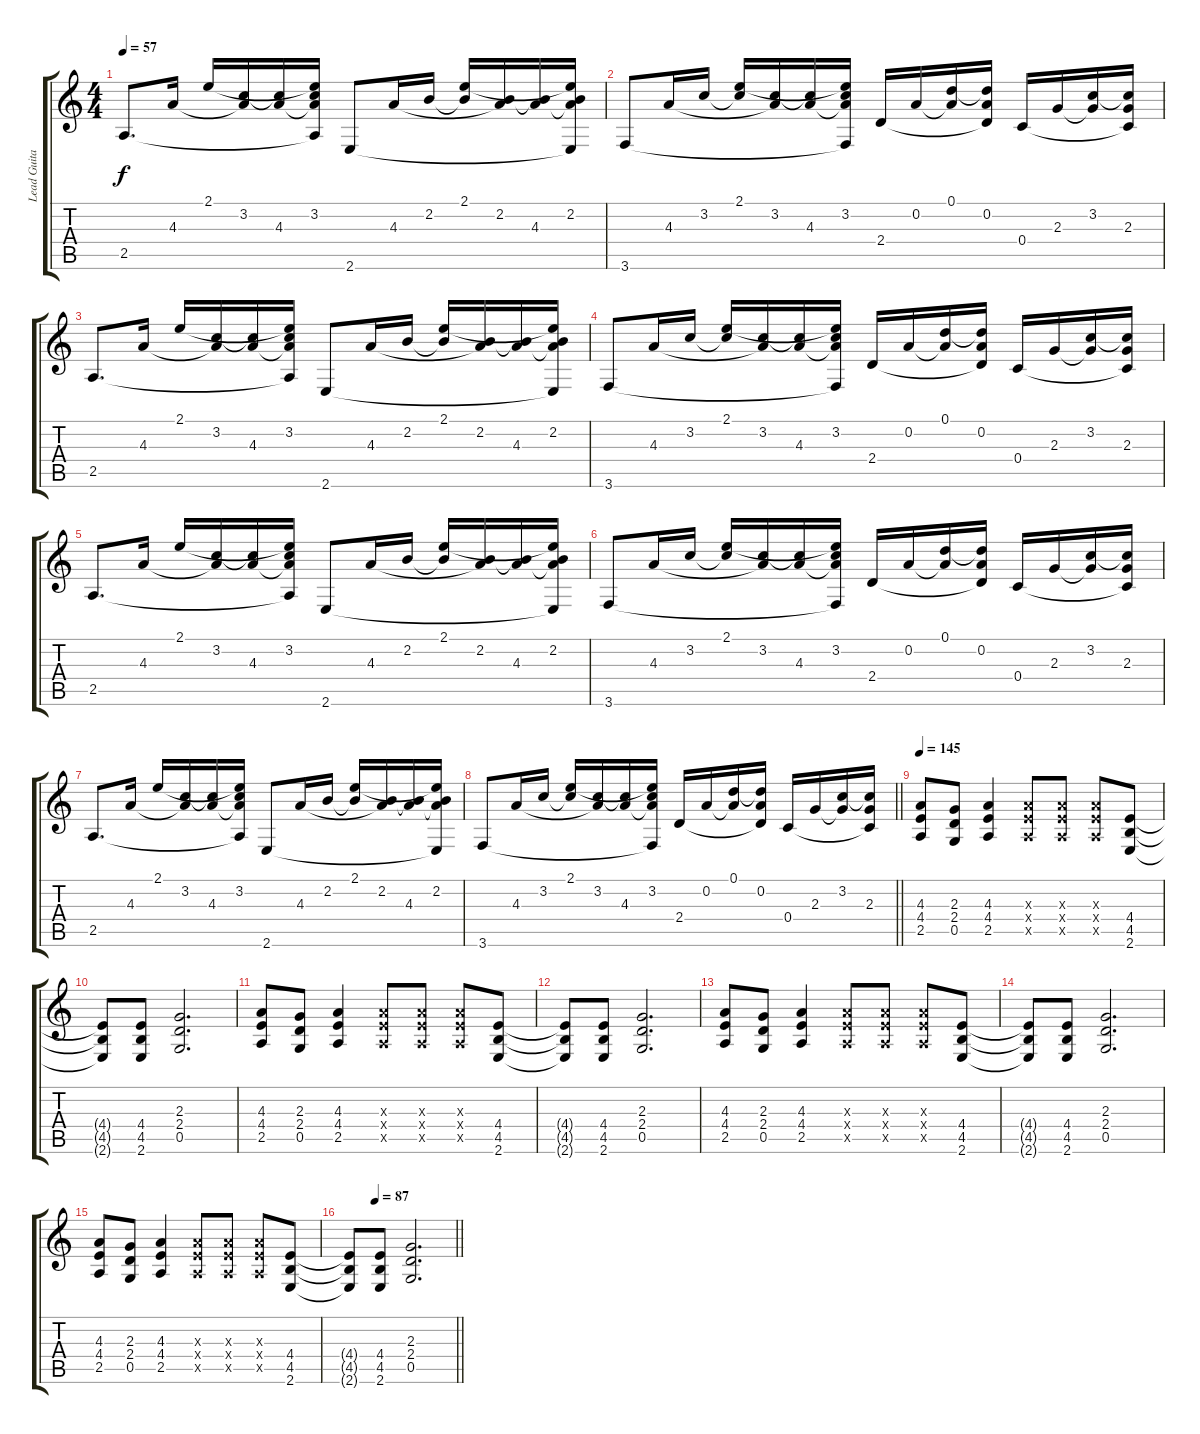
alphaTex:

\track ("Lead Guitar" "Lead Guita") {instrument distortionguitar}
\staff {score tabs}
\tuning (D4 A3 F3 C3 G2 D2) {hide}
\ts (4 4)
\tempo 57
\clef g2
\ks c
2.5.8{d dy f} 4.3.16 2.1.16 (3.2 4.3{t}).16 (3.2{t} 4.3).16 (2.1{t} 3.2 4.3{t} 2.5{t}).16 2.6.8 4.3.16 2.2.16 (2.1 2.2{t}).16 (2.2 4.3{t}).16 (2.2{t} 4.3).16 (2.1{t} 2.2 4.3{t} 2.6{t}).16 |
3.6.8 4.3.16 3.2.16 (2.1 3.2{t}).16 (3.2 4.3{t}).16 (3.2{t} 4.3).16 (2.1{t} 3.2 4.3{t} 3.6{t}).16 2.4.16 0.2.16 (0.1 0.2{t}).16 (0.1{t} 0.2 2.4{t}).16 0.4.16 2.3.16 (3.2 2.3{t}).16 (3.2{t} 2.3 0.4{t}).16 |
2.5.8{d} 4.3.16 2.1.16 (3.2 4.3{t}).16 (3.2{t} 4.3).16 (2.1{t} 3.2 4.3{t} 2.5{t}).16 2.6.8 4.3.16 2.2.16 (2.1 2.2{t}).16 (2.2 4.3{t}).16 (2.2{t} 4.3).16 (2.1{t} 2.2 4.3{t} 2.6{t}).16 |
3.6.8 4.3.16 3.2.16 (2.1 3.2{t}).16 (3.2 4.3{t}).16 (3.2{t} 4.3).16 (2.1{t} 3.2 4.3{t} 3.6{t}).16 2.4.16 0.2.16 (0.1 0.2{t}).16 (0.1{t} 0.2 2.4{t}).16 0.4.16 2.3.16 (3.2 2.3{t}).16 (3.2{t} 2.3 0.4{t}).16 |
2.5.8{d} 4.3.16 2.1.16 (3.2 4.3{t}).16 (3.2{t} 4.3).16 (2.1{t} 3.2 4.3{t} 2.5{t}).16 2.6.8 4.3.16 2.2.16 (2.1 2.2{t}).16 (2.2 4.3{t}).16 (2.2{t} 4.3).16 (2.1{t} 2.2 4.3{t} 2.6{t}).16 |
3.6.8 4.3.16 3.2.16 (2.1 3.2{t}).16 (3.2 4.3{t}).16 (3.2{t} 4.3).16 (2.1{t} 3.2 4.3{t} 3.6{t}).16 2.4.16 0.2.16 (0.1 0.2{t}).16 (0.1{t} 0.2 2.4{t}).16 0.4.16 2.3.16 (3.2 2.3{t}).16 (3.2{t} 2.3 0.4{t}).16 |
2.5.8{d} 4.3.16 2.1.16 (3.2 4.3{t}).16 (3.2{t} 4.3).16 (2.1{t} 3.2 4.3{t} 2.5{t}).16 2.6.8 4.3.16 2.2.16 (2.1 2.2{t}).16 (2.2 4.3{t}).16 (2.2{t} 4.3).16 (2.1{t} 2.2 4.3{t} 2.6{t}).16 |
\barLineRight lightlight
3.6.8 4.3.16 3.2.16 (2.1 3.2{t}).16 (3.2 4.3{t}).16 (3.2{t} 4.3).16 (2.1{t} 3.2 4.3{t} 3.6{t}).16 2.4.16 0.2.16 (0.1 0.2{t}).16 (0.1{t} 0.2 2.4{t}).16 0.4.16 2.3.16 (3.2 2.3{t}).16 (3.2{t} 2.3 0.4{t}).16 |
\tempo 145
(4.3 4.4 2.5).8 (2.3 2.4 0.5).8 (4.3 4.4 2.5).4 (4.3{x} 4.4{x} 2.5{x}).8 (4.3{x} 4.4{x} 2.5{x}).8 (4.3{x} 4.4{x} 2.5{x}).8 (4.4 4.5 2.6).8 |
(4.4{t} 4.5{t} 2.6{t}).8 (4.4 4.5 2.6).8 (2.3 2.4 0.5).2{d} |
(4.3 4.4 2.5).8 (2.3 2.4 0.5).8 (4.3 4.4 2.5).4 (4.3{x} 4.4{x} 2.5{x}).8 (4.3{x} 4.4{x} 2.5{x}).8 (4.3{x} 4.4{x} 2.5{x}).8 (4.4 4.5 2.6).8 |
(4.4{t} 4.5{t} 2.6{t}).8 (4.4 4.5 2.6).8 (2.3 2.4 0.5).2{d} |
(4.3 4.4 2.5).8 (2.3 2.4 0.5).8 (4.3 4.4 2.5).4 (4.3{x} 4.4{x} 2.5{x}).8 (4.3{x} 4.4{x} 2.5{x}).8 (4.3{x} 4.4{x} 2.5{x}).8 (4.4 4.5 2.6).8 |
(4.4{t} 4.5{t} 2.6{t}).8 (4.4 4.5 2.6).8 (2.3 2.4 0.5).2{d} |
(4.3 4.4 2.5).8 (2.3 2.4 0.5).8 (4.3 4.4 2.5).4 (4.3{x} 4.4{x} 2.5{x}).8 (4.3{x} 4.4{x} 2.5{x}).8 (4.3{x} 4.4{x} 2.5{x}).8 (4.4 4.5 2.6).8 |
\tempo (87 0.25)
\barLineRight lightlight
(4.4{t} 4.5{t} 2.6{t}).8 (4.4 4.5 2.6).8 (2.3 2.4 0.5).2{d}
